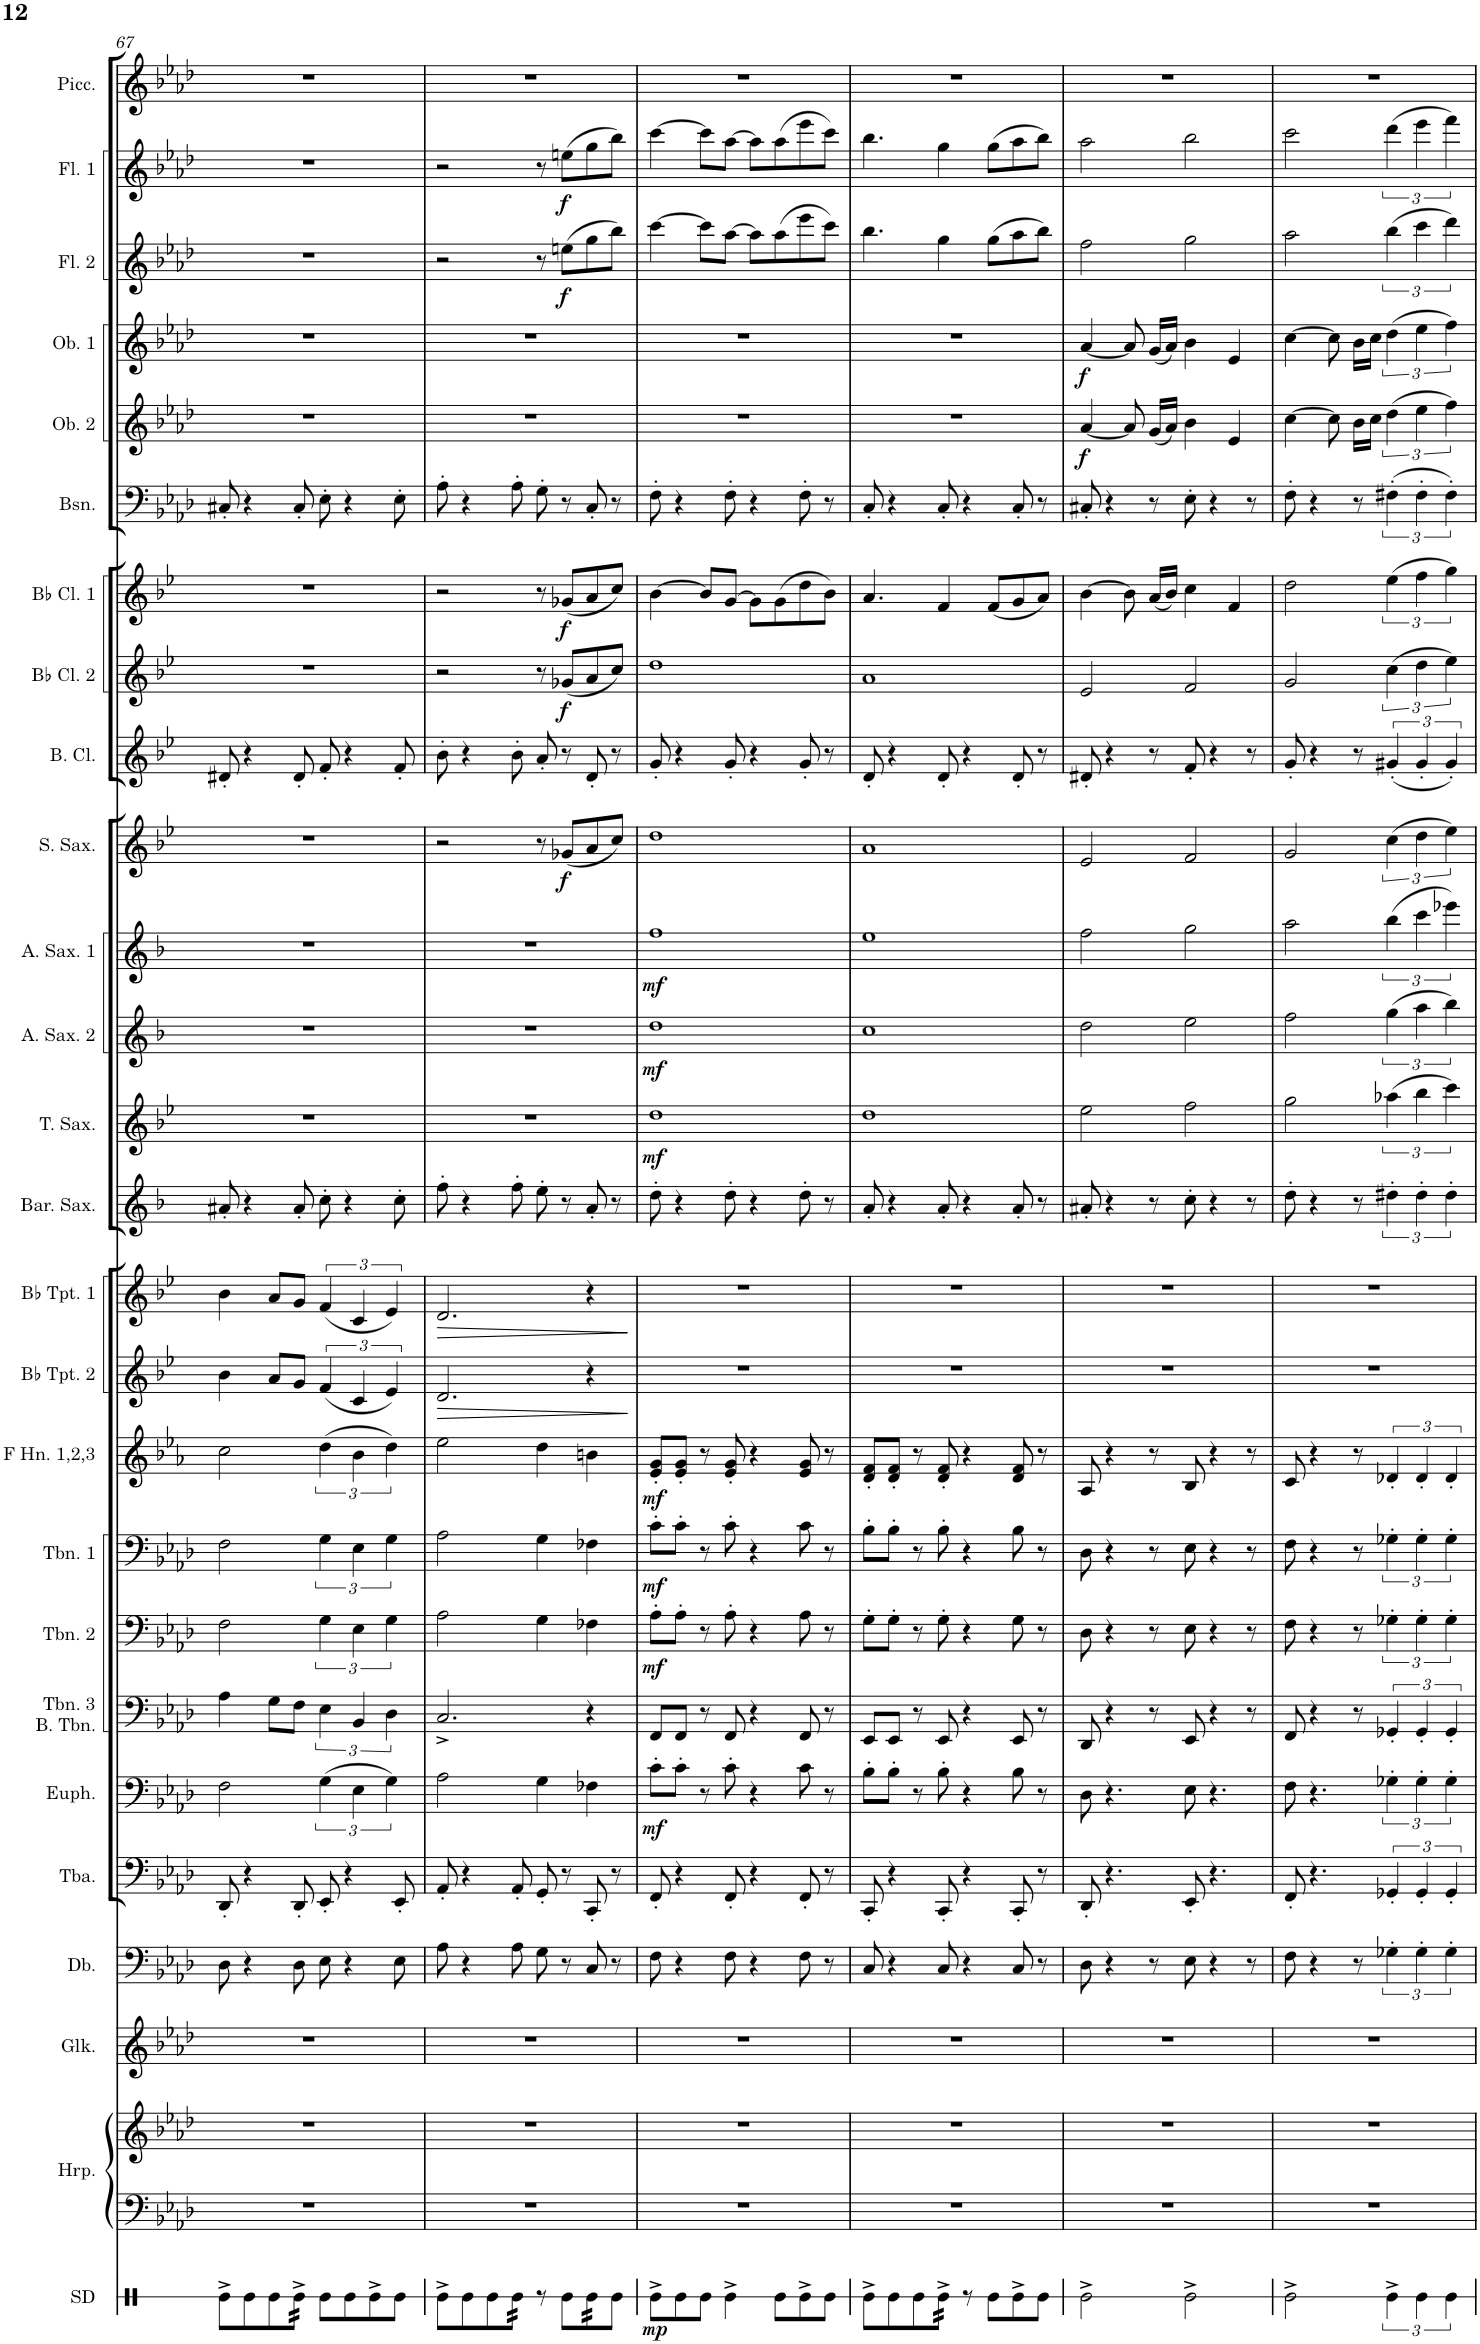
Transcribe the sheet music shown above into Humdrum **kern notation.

**kern	**dynam	**kern	**kern	**kern	**kern	**kern	**kern	**dynam	**kern	**kern	**dynam	**kern	**dynam	**kern	**dynam	**kern	**dynam	**kern	**dynam	**kern	**kern	**dynam	**kern	**dynam	**kern	**dynam	**kern	**dynam	**kern	**kern	**dynam	**kern	**dynam	**kern	**kern	**dynam	**kern	**dynam	**kern	**dynam	**kern	**dynam	**kern
*part26	*part26	*part25	*part25	*part24	*part23	*part22	*part21	*part21	*part20	*part19	*part19	*part18	*part18	*part17	*part17	*part16	*part16	*part15	*part15	*part14	*part13	*part13	*part12	*part12	*part11	*part11	*part10	*part10	*part9	*part8	*part8	*part7	*part7	*part6	*part5	*part5	*part4	*part4	*part3	*part3	*part2	*part2	*part1
*staff27	*staff27	*staff26	*staff25	*staff24	*staff23	*staff22	*staff21	*staff21	*staff20	*staff19	*staff19	*staff18	*staff18	*staff17	*staff17	*staff16	*staff16	*staff15	*staff15	*staff14	*staff13	*staff13	*staff12	*staff12	*staff11	*staff11	*staff10	*staff10	*staff9	*staff8	*staff8	*staff7	*staff7	*staff6	*staff5	*staff5	*staff4	*staff4	*staff3	*staff3	*staff2	*staff2	*staff1
*I"Snare Drum	*	*I"Harp	*	*I"Glockenspiel	*I"Double Bass	*I"Tuba	*I"Euphonium	*	*I"Trombone 3 &amp; Bass Trombone	*I"Trombone 2	*	*I"Trombone 1	*	*I"F Horn 1,2,3	*	*I"Bb Trumpet 2	*	*I"Bb Trumpet 1	*	*I"Baritone Saxophone	*I"Tenor Saxophone	*	*I"Alto Saxophone 2	*	*I"Alto Saxophone 1	*	*I"Soprano Saxophone	*	*I"Bass Clarinet	*I"Bb Clarinet 2	*	*I"Bb Clarinet 1	*	*I"Bassoon	*I"Oboe 2	*	*I"Oboe 1	*	*I"Flute 2	*	*I"Flute 1	*	*I"Piccolo
*I'SD	*	*I'Hrp.	*	*I'Glk.	*I'Db.	*I'Tba.	*I'Euph.	*	*I'Tbn. 3 B. Tbn.	*I'Tbn. 2	*	*I'Tbn. 1	*	*I'F Hn. 1,2,3	*	*I'Bb Tpt. 2	*	*I'Bb Tpt. 1	*	*I'Bar. Sax.	*I'T. Sax.	*	*I'A. Sax. 2	*	*I'A. Sax. 1	*	*I'S. Sax.	*	*I'B. Cl.	*I'Bb Cl. 2	*	*I'Bb Cl. 1	*	*I'Bsn.	*I'Ob. 2	*	*I'Ob. 1	*	*I'Fl. 2	*	*I'Fl. 1	*	*I'Picc.
!!LO:PB:g=z
*clefX	*	*clefF4	*clefG2	*clefG2	*clefF4	*clefF4	*clefF4	*	*clefF4	*clefF4	*	*clefF4	*	*clefG2	*	*clefG2	*	*clefG2	*	*clefG2	*clefG2	*	*clefG2	*	*clefG2	*	*clefG2	*	*clefG2	*clefG2	*	*clefG2	*	*clefF4	*clefG2	*	*clefG2	*	*clefG2	*	*clefG2	*	*clefG2
*	*	*	*	*Trd-14c-24	*Trd7c12	*	*	*	*	*	*	*	*	*Trd4c7	*	*Trd1c2	*	*Trd1c2	*	*Trd12c21	*Trd8c14	*	*Trd5c9	*	*Trd5c9	*	*Trd1c2	*	*Trd8c14	*Trd1c2	*	*Trd1c2	*	*	*	*	*	*	*	*	*	*	*Trd-7c-12
*k[]	*	*k[b-e-a-d-]	*k[b-e-a-d-]	*k[b-e-a-d-]	*k[b-e-a-d-]	*k[b-e-a-d-]	*k[b-e-a-d-]	*	*k[b-e-a-d-]	*k[b-e-a-d-]	*	*k[b-e-a-d-]	*	*k[b-e-a-]	*	*k[b-e-]	*	*k[b-e-]	*	*k[b-]	*k[b-e-]	*	*k[b-]	*	*k[b-]	*	*k[b-e-]	*	*k[b-e-]	*k[b-e-]	*	*k[b-e-]	*	*k[b-e-a-d-]	*k[b-e-a-d-]	*	*k[b-e-a-d-]	*	*k[b-e-a-d-]	*	*k[b-e-a-d-]	*	*k[b-e-a-d-]
*M4/4	*	*M4/4	*M4/4	*M4/4	*M4/4	*M4/4	*M4/4	*	*M4/4	*M4/4	*	*M4/4	*	*M4/4	*	*M4/4	*	*M4/4	*	*M4/4	*M4/4	*	*M4/4	*	*M4/4	*	*M4/4	*	*M4/4	*M4/4	*	*M4/4	*	*M4/4	*M4/4	*	*M4/4	*	*M4/4	*	*M4/4	*	*M4/4
=67	=67	=67	=67	=67	=67	=67	=67	=67	=67	=67	=67	=67	=67	=67	=67	=67	=67	=67	=67	=67	=67	=67	=67	=67	=67	=67	=67	=67	=67	=67	=67	=67	=67	=67	=67	=67	=67	=67	=67	=67	=67	=67	=67
8Re^\L	.	1r	1r	1r	8D-\	8DD-'/	2F\	.	4A-\	2F\	.	2F\	.	2cc\	.	4b-\	.	4b-\	.	8a#X'/	1r	.	1r	.	1r	.	1r	.	8d#X'/	1r	.	1r	.	8C#X'/	1r	.	1r	.	1r	.	1r	.	1r
8Re\	.	.	.	.	4r	4r	.	.	.	.	.	.	.	.	.	.	.	.	.	4r	.	.	.	.	.	.	.	.	4r	.	.	.	.	4r	.	.	.	.	.	.	.	.	.
8Re\	.	.	.	.	.	.	.	.	8G\L	.	.	.	.	.	.	8a/L	.	8a/L	.	.	.	.	.	.	.	.	.	.	.	.	.	.	.	.	.	.	.	.	.	.	.	.	.
*tremolo	*	*	*	*	*	*	*	*	*	*	*	*	*	*	*	*	*	*	*	*	*	*	*	*	*	*	*	*	*	*	*	*	*	*	*	*	*	*	*	*	*	*	*
32Re^\	.	.	.	.	8D-\	8DD-'/	.	.	8F\J	.	.	.	.	.	.	8g/J	.	8g/J	.	8a#'/	.	.	.	.	.	.	.	.	8d#'/	.	.	.	.	8C#'/	.	.	.	.	.	.	.	.	.
32Re^\	.	.	.	.	.	.	.	.	.	.	.	.	.	.	.	.	.	.	.	.	.	.	.	.	.	.	.	.	.	.	.	.	.	.	.	.	.	.	.	.	.	.	.
32Re^\	.	.	.	.	.	.	.	.	.	.	.	.	.	.	.	.	.	.	.	.	.	.	.	.	.	.	.	.	.	.	.	.	.	.	.	.	.	.	.	.	.	.	.
32Re^\JJJ	.	.	.	.	.	.	.	.	.	.	.	.	.	.	.	.	.	.	.	.	.	.	.	.	.	.	.	.	.	.	.	.	.	.	.	.	.	.	.	.	.	.	.
*Xtremolo	*	*	*	*	*	*	*	*	*	*	*	*	*	*	*	*	*	*	*	*	*	*	*	*	*	*	*	*	*	*	*	*	*	*	*	*	*	*	*	*	*	*	*
8Re\L	.	.	.	.	8E-\	8EE-'/	(6G\	.	6E-\	6G\	.	6G\	.	(6dd\	.	(6f/	.	(6f/	.	8cc'\	.	.	.	.	.	.	.	.	8f'/	.	.	.	.	8E-'\	.	.	.	.	.	.	.	.	.
8Re\	.	.	.	.	4r	4r	.	.	.	.	.	.	.	.	.	.	.	.	.	4r	.	.	.	.	.	.	.	.	4r	.	.	.	.	4r	.	.	.	.	.	.	.	.	.
.	.	.	.	.	.	.	6E-\	.	6BB-/	6E-\	.	6E-\	.	6b-\	.	6c/	.	6c/	.	.	.	.	.	.	.	.	.	.	.	.	.	.	.	.	.	.	.	.	.	.	.	.	.
8Re^\	.	.	.	.	.	.	.	.	.	.	.	.	.	.	.	.	.	.	.	.	.	.	.	.	.	.	.	.	.	.	.	.	.	.	.	.	.	.	.	.	.	.	.
.	.	.	.	.	.	.	6G\)	.	6D-\	6G\	.	6G\	.	6dd\)	.	6e-/)	.	6e-/)	.	.	.	.	.	.	.	.	.	.	.	.	.	.	.	.	.	.	.	.	.	.	.	.	.
8Re\J	.	.	.	.	8E-\	8EE-'/	.	.	.	.	.	.	.	.	.	.	.	.	.	8cc'\	.	.	.	.	.	.	.	.	8f'/	.	.	.	.	8E-'\	.	.	.	.	.	.	.	.	.
=68	=68	=68	=68	=68	=68	=68	=68	=68	=68	=68	=68	=68	=68	=68	=68	=68	=68	=68	=68	=68	=68	=68	=68	=68	=68	=68	=68	=68	=68	=68	=68	=68	=68	=68	=68	=68	=68	=68	=68	=68	=68	=68	=68
!	!	!	!	!	!	!	!	!	!	!	!	!	!	!	!	!	!LO:HP:b	!	!LO:HP:b	!	!	!	!	!	!	!	!	!	!	!	!	!	!	!	!	!	!	!	!	!	!	!	!
8Re^\L	.	1r	1r	1r	8A-\	8AA-'/	2A-\	.	2.C^/	2A-\	.	2A-\	.	2ee-\	.	2.d/	>	2.d/	>	8ff'\	1r	.	1r	.	1r	.	2r	.	8b-'\	2r	.	2r	.	8A-'\	1r	.	1r	.	2r	.	2r	.	1r
8Re\	.	.	.	.	4r	4r	.	.	.	.	.	.	.	.	.	.	.	.	.	4r	.	.	.	.	.	.	.	.	4r	.	.	.	.	4r	.	.	.	.	.	.	.	.	.
8Re\	.	.	.	.	.	.	.	.	.	.	.	.	.	.	.	.	.	.	.	.	.	.	.	.	.	.	.	.	.	.	.	.	.	.	.	.	.	.	.	.	.	.	.
*tremolo	*	*	*	*	*	*	*	*	*	*	*	*	*	*	*	*	*	*	*	*	*	*	*	*	*	*	*	*	*	*	*	*	*	*	*	*	*	*	*	*	*	*	*
32Re\	.	.	.	.	8A-\	8AA-'/	.	.	.	.	.	.	.	.	.	.	.	.	.	8ff'\	.	.	.	.	.	.	.	.	8b-'\	.	.	.	.	8A-'\	.	.	.	.	.	.	.	.	.
32Re\	.	.	.	.	.	.	.	.	.	.	.	.	.	.	.	.	.	.	.	.	.	.	.	.	.	.	.	.	.	.	.	.	.	.	.	.	.	.	.	.	.	.	.
32Re\	.	.	.	.	.	.	.	.	.	.	.	.	.	.	.	.	.	.	.	.	.	.	.	.	.	.	.	.	.	.	.	.	.	.	.	.	.	.	.	.	.	.	.
32Re\JJJ	.	.	.	.	.	.	.	.	.	.	.	.	.	.	.	.	.	.	.	.	.	.	.	.	.	.	.	.	.	.	.	.	.	.	.	.	.	.	.	.	.	.	.
*Xtremolo	*	*	*	*	*	*	*	*	*	*	*	*	*	*	*	*	*	*	*	*	*	*	*	*	*	*	*	*	*	*	*	*	*	*	*	*	*	*	*	*	*	*	*
8r	.	.	.	.	8G\	8GG'/	4G\	.	.	4G\	.	4G\	.	4dd\	.	.	.	.	.	8ee'\	.	.	.	.	.	.	8r	.	8a'/	8r	.	8r	.	8G'\	.	.	.	.	8r	.	8r	.	.
!	!	!	!	!	!	!	!	!	!	!	!	!	!	!	!	!	!	!	!	!	!	!	!	!	!	!	!	!LO:DY:b	!	!	!LO:DY:b	!	!LO:DY:b	!	!	!	!	!	!	!LO:DY:b	!	!LO:DY:b	!
8Re\L	.	.	.	.	8r	8r	.	.	.	.	.	.	.	.	.	.	.	.	.	8r	.	.	.	.	.	.	(8g-X/L	f	8r	(8g-X/L	f	(8g-X/L	f	8r	.	.	.	.	(8een\L	f	(8een\L	f	.
*tremolo	*	*	*	*	*	*	*	*	*	*	*	*	*	*	*	*	*	*	*	*	*	*	*	*	*	*	*	*	*	*	*	*	*	*	*	*	*	*	*	*	*	*	*
32Re\	.	.	.	.	8C/	8CC'/	4F-X\	.	4r	4F-X\	.	4F-X\	.	4bn\	.	4r	.	4r	.	8a'/	.	.	.	.	.	.	8a/	.	8d'/	8a/	.	8a/	.	8C'/	.	.	.	.	8gg\	.	8gg\	.	.
32Re\	.	.	.	.	.	.	.	.	.	.	.	.	.	.	.	.	.	.	.	.	.	.	.	.	.	.	.	.	.	.	.	.	.	.	.	.	.	.	.	.	.	.	.
32Re\	.	.	.	.	.	.	.	.	.	.	.	.	.	.	.	.	.	.	.	.	.	.	.	.	.	.	.	.	.	.	.	.	.	.	.	.	.	.	.	.	.	.	.
32Re\	.	.	.	.	.	.	.	.	.	.	.	.	.	.	.	.	.	.	.	.	.	.	.	.	.	.	.	.	.	.	.	.	.	.	.	.	.	.	.	.	.	.	.
*Xtremolo	*	*	*	*	*	*	*	*	*	*	*	*	*	*	*	*	*	*	*	*	*	*	*	*	*	*	*	*	*	*	*	*	*	*	*	*	*	*	*	*	*	*	*
8Re\J	.	.	.	.	8r	8r	.	.	.	.	.	.	.	.	.	.	.	.	.	8r	.	.	.	.	.	.	8cc/J)	.	8r	8cc/J)	.	8cc/J)	.	8r	.	.	.	.	8bb-\J)	.	8bb-\J)	.	.
.	.	.	.	.	.	.	.	.	.	.	.	.	.	.	.	.	]	.	]	.	.	.	.	.	.	.	.	.	.	.	.	.	.	.	.	.	.	.	.	.	.	.	.
=69	=69	=69	=69	=69	=69	=69	=69	=69	=69	=69	=69	=69	=69	=69	=69	=69	=69	=69	=69	=69	=69	=69	=69	=69	=69	=69	=69	=69	=69	=69	=69	=69	=69	=69	=69	=69	=69	=69	=69	=69	=69	=69	=69
!	!LO:DY:b	!	!	!	!	!	!	!LO:DY:b	!	!	!LO:DY:b	!	!LO:DY:b	!	!LO:DY:b	!	!	!	!	!	!	!LO:DY:b	!	!LO:DY:b	!	!LO:DY:b	!	!	!	!	!	!	!	!	!	!	!	!	!	!	!	!	!
8Re^\L	mp	1r	1r	1r	8F\	8FF'/	8c'\L	mf	8FF/L	8A-'\L	mf	8c'\L	mf	8e-/' 8g/'L	mf	1r	.	1r	.	8dd'\	1dd	mf	1dd	mf	1ff	mf	1dd	.	8g'/	1dd	.	[4b-\	.	8F'\	1r	.	1r	.	[4ccc\	.	[4ccc\	.	1r
8Re\	.	.	.	.	4r	4r	8c'\J	.	8FF/J	8A-'\J	.	8c'\J	.	8e-/' 8g/'J	.	.	.	.	.	4r	.	.	.	.	.	.	.	.	4r	.	.	.	.	4r	.	.	.	.	.	.	.	.	.
8Re\J	.	.	.	.	.	.	8r	.	8r	8r	.	8r	.	8r	.	.	.	.	.	.	.	.	.	.	.	.	.	.	.	.	.	8b-/L]	.	.	.	.	.	.	8ccc\L]	.	8ccc\L]	.	.
4Re^\	.	.	.	.	8F\	8FF'/	8c'\	.	8FF/	8A-'\	.	8c'\	.	8e-/' 8g/'	.	.	.	.	.	8dd'\	.	.	.	.	.	.	.	.	8g'/	.	.	[8g/J	.	8F'\	.	.	.	.	[8aa-\J	.	[8aa-\J	.	.
.	.	.	.	.	4r	4r	4r	.	4r	4r	.	4r	.	4r	.	.	.	.	.	4r	.	.	.	.	.	.	.	.	4r	.	.	8g\L]	.	4r	.	.	.	.	8aa-\L]	.	8aa-\L]	.	.
8Re\L	.	.	.	.	.	.	.	.	.	.	.	.	.	.	.	.	.	.	.	.	.	.	.	.	.	.	.	.	.	.	.	(8g\	.	.	.	.	.	.	(8aa-\	.	(8aa-\	.	.
8Re^\	.	.	.	.	8F\	8FF'/	8c\	.	8FF/	8A-\	.	8c\	.	8e-/ 8g/	.	.	.	.	.	8dd'\	.	.	.	.	.	.	.	.	8g'/	.	.	8dd\	.	8F'\	.	.	.	.	8eee-\	.	8eee-\	.	.
8Re\J	.	.	.	.	8r	8r	8r	.	8r	8r	.	8r	.	8r	.	.	.	.	.	8r	.	.	.	.	.	.	.	.	8r	.	.	8b-\J)	.	8r	.	.	.	.	8ccc\J)	.	8ccc\J)	.	.
=70	=70	=70	=70	=70	=70	=70	=70	=70	=70	=70	=70	=70	=70	=70	=70	=70	=70	=70	=70	=70	=70	=70	=70	=70	=70	=70	=70	=70	=70	=70	=70	=70	=70	=70	=70	=70	=70	=70	=70	=70	=70	=70	=70
8Re^\L	.	1r	1r	1r	8C/	8CC'/	8B-'\L	.	8EE-/L	8G'\L	.	8B-'\L	.	8d/' 8f/'L	.	1r	.	1r	.	8a'/	1dd	.	1cc	.	1ee	.	1a	.	8d'/	1a	.	4.a/	.	8C'/	1r	.	1r	.	4.bb-\	.	4.bb-\	.	1r
8Re\	.	.	.	.	4r	4r	8B-'\J	.	8EE-/J	8G'\J	.	8B-'\J	.	8d/' 8f/'J	.	.	.	.	.	4r	.	.	.	.	.	.	.	.	4r	.	.	.	.	4r	.	.	.	.	.	.	.	.	.
8Re\	.	.	.	.	.	.	8r	.	8r	8r	.	8r	.	8r	.	.	.	.	.	.	.	.	.	.	.	.	.	.	.	.	.	.	.	.	.	.	.	.	.	.	.	.	.
*tremolo	*	*	*	*	*	*	*	*	*	*	*	*	*	*	*	*	*	*	*	*	*	*	*	*	*	*	*	*	*	*	*	*	*	*	*	*	*	*	*	*	*	*	*
32Re^\	.	.	.	.	8C/	8CC'/	8B-'\	.	8EE-/	8G'\	.	8B-'\	.	8d/' 8f/'	.	.	.	.	.	8a'/	.	.	.	.	.	.	.	.	8d'/	.	.	4f/	.	8C'/	.	.	.	.	4gg\	.	4gg\	.	.
32Re^\	.	.	.	.	.	.	.	.	.	.	.	.	.	.	.	.	.	.	.	.	.	.	.	.	.	.	.	.	.	.	.	.	.	.	.	.	.	.	.	.	.	.	.
32Re^\	.	.	.	.	.	.	.	.	.	.	.	.	.	.	.	.	.	.	.	.	.	.	.	.	.	.	.	.	.	.	.	.	.	.	.	.	.	.	.	.	.	.	.
32Re^\JJJ	.	.	.	.	.	.	.	.	.	.	.	.	.	.	.	.	.	.	.	.	.	.	.	.	.	.	.	.	.	.	.	.	.	.	.	.	.	.	.	.	.	.	.
*Xtremolo	*	*	*	*	*	*	*	*	*	*	*	*	*	*	*	*	*	*	*	*	*	*	*	*	*	*	*	*	*	*	*	*	*	*	*	*	*	*	*	*	*	*	*
8r	.	.	.	.	4r	4r	4r	.	4r	4r	.	4r	.	4r	.	.	.	.	.	4r	.	.	.	.	.	.	.	.	4r	.	.	.	.	4r	.	.	.	.	.	.	.	.	.
8Re\L	.	.	.	.	.	.	.	.	.	.	.	.	.	.	.	.	.	.	.	.	.	.	.	.	.	.	.	.	.	.	.	(8f/L	.	.	.	.	.	.	(8gg\L	.	(8gg\L	.	.
8Re^\	.	.	.	.	8C/	8CC'/	8B-\	.	8EE-/	8G\	.	8B-\	.	8d/ 8f/	.	.	.	.	.	8a'/	.	.	.	.	.	.	.	.	8d'/	.	.	8g/	.	8C'/	.	.	.	.	8aa-\	.	8aa-\	.	.
8Re\J	.	.	.	.	8r	8r	8r	.	8r	8r	.	8r	.	8r	.	.	.	.	.	8r	.	.	.	.	.	.	.	.	8r	.	.	8a/J)	.	8r	.	.	.	.	8bb-\J)	.	8bb-\J)	.	.
=71	=71	=71	=71	=71	=71	=71	=71	=71	=71	=71	=71	=71	=71	=71	=71	=71	=71	=71	=71	=71	=71	=71	=71	=71	=71	=71	=71	=71	=71	=71	=71	=71	=71	=71	=71	=71	=71	=71	=71	=71	=71	=71	=71
!	!	!	!	!	!	!	!	!	!	!	!	!	!	!	!	!	!	!	!	!	!	!	!	!	!	!	!	!	!	!	!	!	!	!	!	!LO:DY:b	!	!LO:DY:b	!	!	!	!	!
2Re^\	.	1r	1r	1r	8D-\	8DD-'/	8D-\	.	8DD-/	8D-\	.	8D-\	.	8A-/	.	1r	.	1r	.	8a#X'/	2ee-\	.	2dd\	.	2ff\	.	2e-/	.	8d#X'/	2e-/	.	[4b-\	.	8C#X'/	[4a-/	f	[4a-/	f	2ff\	.	2aa-\	.	1r
.	.	.	.	.	4r	4.r	4.r	.	4r	4r	.	4r	.	4r	.	.	.	.	.	4r	.	.	.	.	.	.	.	.	4r	.	.	.	.	4r	.	.	.	.	.	.	.	.	.
.	.	.	.	.	.	.	.	.	.	.	.	.	.	.	.	.	.	.	.	.	.	.	.	.	.	.	.	.	.	.	.	8b-\]	.	.	8a-/]	.	8a-/]	.	.	.	.	.	.
.	.	.	.	.	8r	.	.	.	8r	8r	.	8r	.	8r	.	.	.	.	.	8r	.	.	.	.	.	.	.	.	8r	.	.	(16a/LL	.	8r	(16g/LL	.	(16g/LL	.	.	.	.	.	.
.	.	.	.	.	.	.	.	.	.	.	.	.	.	.	.	.	.	.	.	.	.	.	.	.	.	.	.	.	.	.	.	16b-/JJ)	.	.	16a-/JJ)	.	16a-/JJ)	.	.	.	.	.	.
2Re^\	.	.	.	.	8E-\	8EE-'/	8E-\	.	8EE-/	8E-\	.	8E-\	.	8B-/	.	.	.	.	.	8cc'\	2ff\	.	2ee\	.	2gg\	.	2f/	.	8f'/	2f/	.	4cc\	.	8E-'\	4b-\	.	4b-\	.	2gg\	.	2bb-\	.	.
.	.	.	.	.	4r	4.r	4.r	.	4r	4r	.	4r	.	4r	.	.	.	.	.	4r	.	.	.	.	.	.	.	.	4r	.	.	.	.	4r	.	.	.	.	.	.	.	.	.
.	.	.	.	.	.	.	.	.	.	.	.	.	.	.	.	.	.	.	.	.	.	.	.	.	.	.	.	.	.	.	.	4f/	.	.	4e-/	.	4e-/	.	.	.	.	.	.
.	.	.	.	.	8r	.	.	.	8r	8r	.	8r	.	8r	.	.	.	.	.	8r	.	.	.	.	.	.	.	.	8r	.	.	.	.	8r	.	.	.	.	.	.	.	.	.
=72	=72	=72	=72	=72	=72	=72	=72	=72	=72	=72	=72	=72	=72	=72	=72	=72	=72	=72	=72	=72	=72	=72	=72	=72	=72	=72	=72	=72	=72	=72	=72	=72	=72	=72	=72	=72	=72	=72	=72	=72	=72	=72	=72
2Re^\	.	1r	1r	1r	8F\	8FF'/	8F\	.	8FF/	8F\	.	8F\	.	8c/	.	1r	.	1r	.	8dd'\	2gg\	.	2ff\	.	2aa\	.	2g/	.	8g'/	2g/	.	2dd\	.	8F'\	[4cc\	.	[4cc\	.	2aa-\	.	2ccc\	.	1r
.	.	.	.	.	4r	4.r	4.r	.	4r	4r	.	4r	.	4r	.	.	.	.	.	4r	.	.	.	.	.	.	.	.	4r	.	.	.	.	4r	.	.	.	.	.	.	.	.	.
.	.	.	.	.	.	.	.	.	.	.	.	.	.	.	.	.	.	.	.	.	.	.	.	.	.	.	.	.	.	.	.	.	.	.	8cc\]	.	8cc\]	.	.	.	.	.	.
.	.	.	.	.	8r	.	.	.	8r	8r	.	8r	.	8r	.	.	.	.	.	8r	.	.	.	.	.	.	.	.	8r	.	.	.	.	8r	16b-\LL	.	16b-\LL	.	.	.	.	.	.
.	.	.	.	.	.	.	.	.	.	.	.	.	.	.	.	.	.	.	.	.	.	.	.	.	.	.	.	.	.	.	.	.	.	.	16cc\JJ	.	16cc\JJ	.	.	.	.	.	.
6Re^\	.	.	.	.	6G-X'\	6GG-X'/	6G-X'\	.	6GG-X'/	6G-X'\	.	6G-X'\	.	6d-X'/	.	.	.	.	.	6dd#X'\	(6aa-X\	.	(6gg\	.	(6bb-\	.	(6cc\	.	(6g#X'/	(6cc\	.	(6ee-\	.	(6F#X'\	(6dd-\	.	(6dd-\	.	(6bb-\	.	(6ddd-\	.	.
6Re\	.	.	.	.	6G-'\	6GG-'/	6G-'\	.	6GG-'/	6G-'\	.	6G-'\	.	6d-'/	.	.	.	.	.	6dd#'\	6bb-\	.	6aa\	.	6ccc\	.	6dd\	.	6g#'/	6dd\	.	6ff\	.	6F#'\	6ee-\	.	6ee-\	.	6ccc\	.	6eee-\	.	.
6Re\	.	.	.	.	6G-'\	6GG-'/	6G-'\	.	6GG-'/	6G-'\	.	6G-'\	.	6d-'/	.	.	.	.	.	6dd#'\	6ccc\)	.	6bb-\)	.	6eee-X\)	.	6ee-\)	.	6g#'/)	6ee-\)	.	6gg\)	.	6F#'\)	6ff\)	.	6ff\)	.	6ddd-\)	.	6fff\)	.	.
=	=	=	=	=	=	=	=	=	=	=	=	=	=	=	=	=	=	=	=	=	=	=	=	=	=	=	=	=	=	=	=	=	=	=	=	=	=	=	=	=	=	=	=
*-	*-	*-	*-	*-	*-	*-	*-	*-	*-	*-	*-	*-	*-	*-	*-	*-	*-	*-	*-	*-	*-	*-	*-	*-	*-	*-	*-	*-	*-	*-	*-	*-	*-	*-	*-	*-	*-	*-	*-	*-	*-	*-	*-
